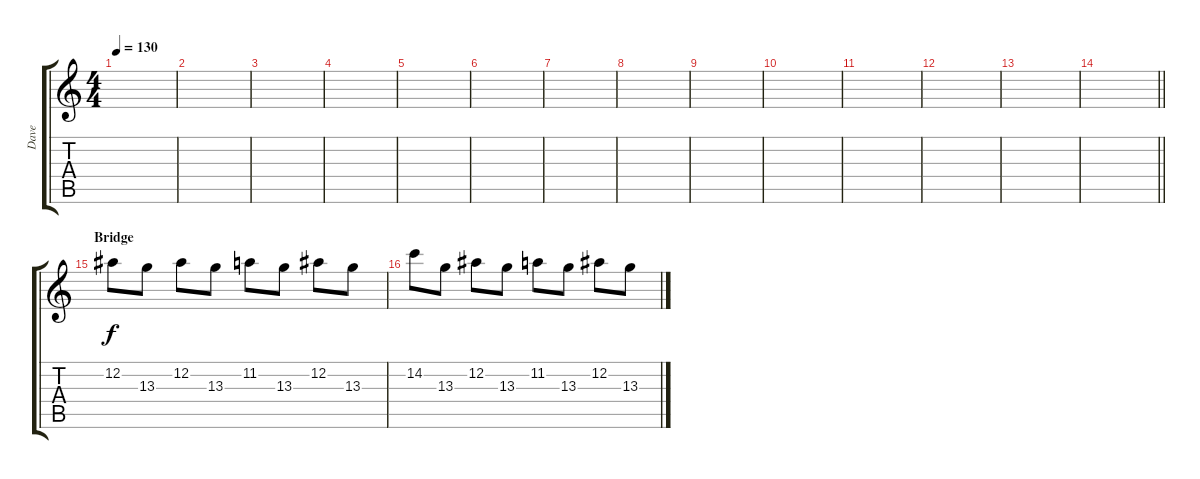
\track ("Dave" "Dave") {instrument overdrivenguitar}
\staff {score tabs}
\tuning (Eb4 Bb3 Gb3 Db3 Ab2 Eb2) {hide}
\ts (4 4)
\tempo 130
\clef g2
\ks c
|
|
|
|
|
|
|
|
|
|
|
|
|
\barLineRight lightlight
|
\section ("" "Bridge")
12.2.8 13.3.8 12.2.8 13.3.8 11.2.8 13.3.8 12.2.8 13.3.8 |
14.2.8 13.3.8 12.2.8 13.3.8 11.2.8 13.3.8 12.2.8 13.3.8
